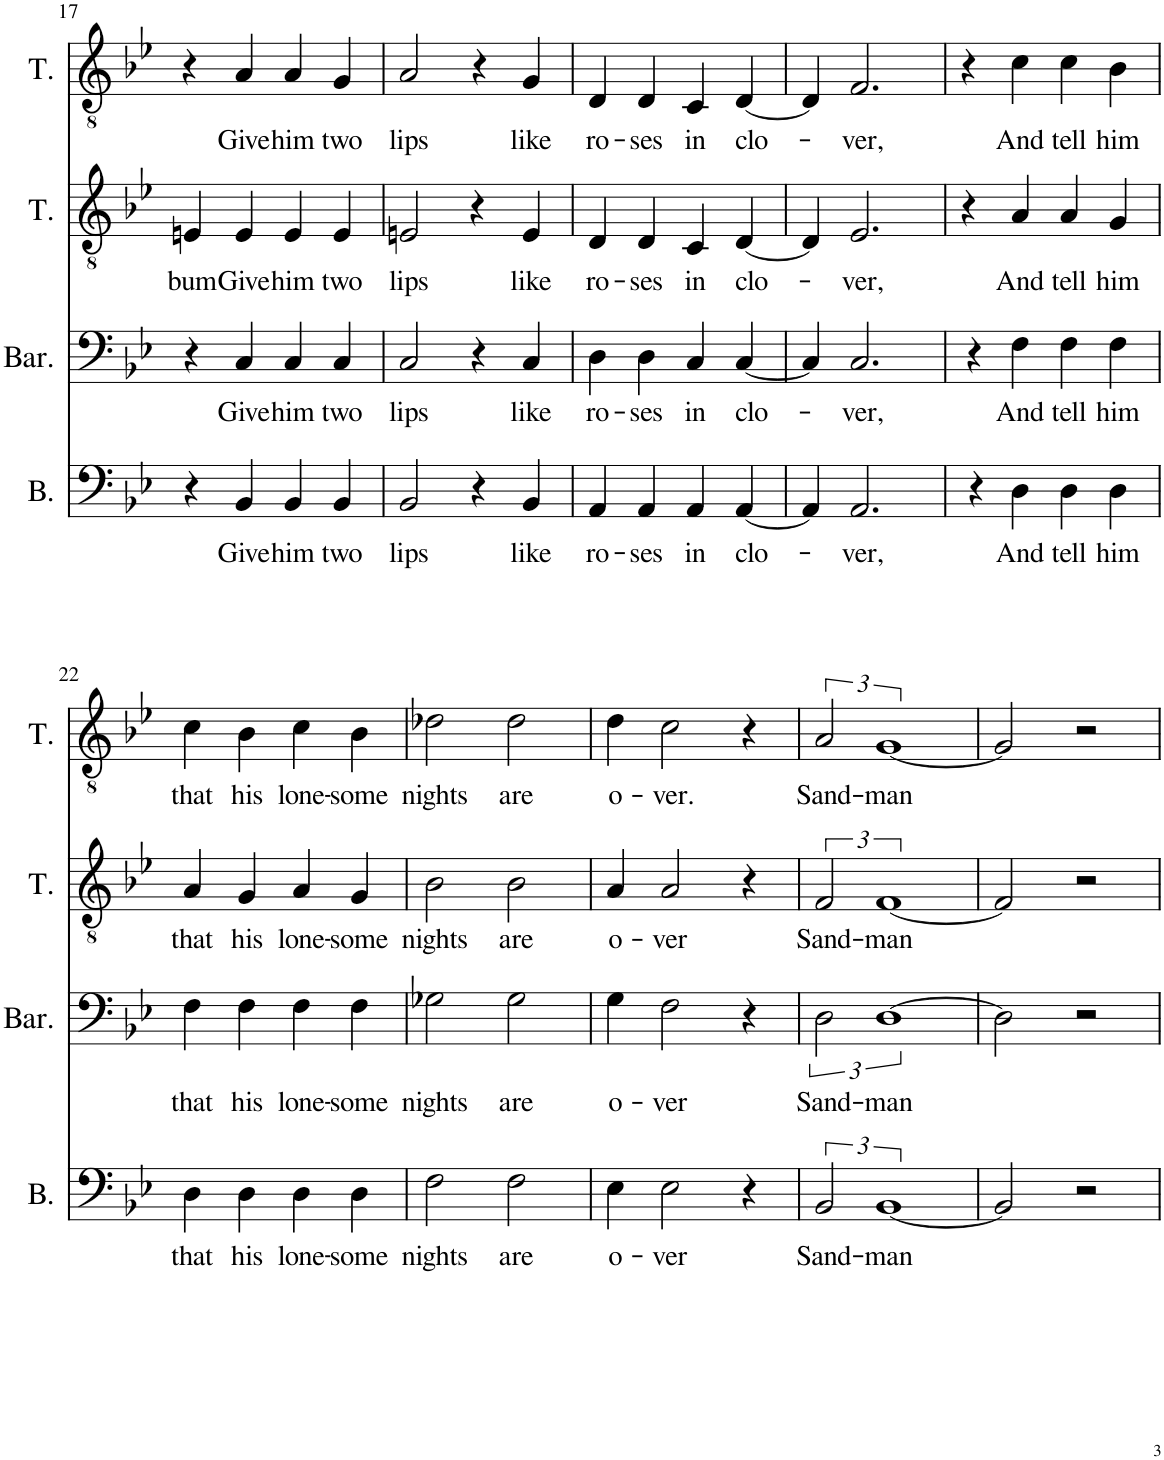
**kern	**text	**kern	**text	**kern	**text	**kern	**text
*part4	*part4	*part3	*part3	*part2	*part2	*part1	*part1
*staff4	*staff4	*staff3	*staff3	*staff2	*staff2	*staff1	*staff1
*I"Bass	*	*I"Baritone	*	*I"Tenor	*	*I"Tenor	*
*I'B.	*	*I'Bar.	*	*I'T.	*	*I'T.	*
!!LO:PB:g=z
*clefF4	*	*clefF4	*	*clefGv2	*	*clefGv2	*
*k[b-e-]	*	*k[b-e-]	*	*k[b-e-]	*	*k[b-e-]	*
*M4/4	*	*M4/4	*	*M4/4	*	*M4/4	*
=17	=17	=17	=17	=17	=17	=17	=17
!	!	!	!	!	!LO:LY:b	!	!
4r	.	4r	.	4En/	bum	4r	.
!	!LO:LY:b	!	!LO:LY:b	!	!LO:LY:b	!	!LO:LY:b
4BB-/	Give	4C/	Give	4E/	Give	4A/	Give
!	!LO:LY:b	!	!LO:LY:b	!	!LO:LY:b	!	!LO:LY:b
4BB-/	him	4C/	him	4E/	him	4A/	him
!	!LO:LY:b	!	!LO:LY:b	!	!LO:LY:b	!	!LO:LY:b
4BB-/	two	4C/	two	4E/	two	4G/	two
=18	=18	=18	=18	=18	=18	=18	=18
!	!LO:LY:b	!	!LO:LY:b	!	!LO:LY:b	!	!LO:LY:b
2BB-/	lips	2C/	lips	2En/	lips	2A/	lips
4r	.	4r	.	4r	.	4r	.
!	!LO:LY:b	!	!LO:LY:b	!	!LO:LY:b	!	!LO:LY:b
4BB-/	like	4C/	like	4E/	like	4G/	like
=19	=19	=19	=19	=19	=19	=19	=19
!	!LO:LY:b	!	!LO:LY:b	!	!LO:LY:b	!	!LO:LY:b
4AA/	ro-	4D\	ro-	4D/	ro-	4D/	ro-
!	!LO:LY:b	!	!LO:LY:b	!	!LO:LY:b	!	!LO:LY:b
4AA/	-ses	4D\	-ses	4D/	-ses	4D/	-ses
!	!LO:LY:b	!	!LO:LY:b	!	!LO:LY:b	!	!LO:LY:b
4AA/	in	4C/	in	4C/	in	4C/	in
!	!LO:LY:b	!	!LO:LY:b	!	!LO:LY:b	!	!LO:LY:b
[4AA/	clo-	[4C/	clo-	[4D/	clo-	[4D/	clo-
=20	=20	=20	=20	=20	=20	=20	=20
4AA/]	.	4C/]	.	4D/]	.	4D/]	.
!	!LO:LY:b	!	!LO:LY:b	!	!LO:LY:b	!	!LO:LY:b
2.AA/	-ver,	2.C/	-ver,	2.E-/	-ver,	2.F/	-ver,
=21	=21	=21	=21	=21	=21	=21	=21
4r	.	4r	.	4r	.	4r	.
!	!LO:LY:b	!	!LO:LY:b	!	!LO:LY:b	!	!LO:LY:b
4D\	And	4F\	And	4A/	And	4c\	And
!	!LO:LY:b	!	!LO:LY:b	!	!LO:LY:b	!	!LO:LY:b
4D\	tell	4F\	tell	4A/	tell	4c\	tell
!	!LO:LY:b	!	!LO:LY:b	!	!LO:LY:b	!	!LO:LY:b
4D\	him	4F\	him	4G/	him	4B-\	him
!!LO:LB:g=z
=22	=22	=22	=22	=22	=22	=22	=22
!	!LO:LY:b	!	!LO:LY:b	!	!LO:LY:b	!	!LO:LY:b
4D\	that	4F\	that	4A/	that	4c\	that
!	!LO:LY:b	!	!LO:LY:b	!	!LO:LY:b	!	!LO:LY:b
4D\	his	4F\	his	4G/	his	4B-\	his
!	!LO:LY:b	!	!LO:LY:b	!	!LO:LY:b	!	!LO:LY:b
4D\	lone-	4F\	lone-	4A/	lone-	4c\	lone-
!	!LO:LY:b	!	!LO:LY:b	!	!LO:LY:b	!	!LO:LY:b
4D\	-some	4F\	-some	4G/	-some	4B-\	-some
=23	=23	=23	=23	=23	=23	=23	=23
!	!LO:LY:b	!	!LO:LY:b	!	!LO:LY:b	!	!LO:LY:b
2F\	nights	2G-X\	nights	2B-\	nights	2d-X\	nights
!	!LO:LY:b	!	!LO:LY:b	!	!LO:LY:b	!	!LO:LY:b
2F\	are	2G-\	are	2B-\	are	2d-\	are
=24	=24	=24	=24	=24	=24	=24	=24
!	!LO:LY:b	!	!LO:LY:b	!	!LO:LY:b	!	!LO:LY:b
4E-\	o-	4G\	o-	4A/	o-	4d\	o-
!	!LO:LY:b	!	!LO:LY:b	!	!LO:LY:b	!	!LO:LY:b
2E-\	-ver	2F\	-ver	2A/	-ver	2c\	-ver.
4r	.	4r	.	4r	.	4r	.
=25	=25	=25	=25	=25	=25	=25	=25
!	!LO:LY:b	!	!LO:LY:b	!	!LO:LY:b	!	!LO:LY:b
3BB-/	Sand-	3D\	Sand-	3F/	Sand-	3A/	Sand-
!	!LO:LY:b	!	!LO:LY:b	!	!LO:LY:b	!	!LO:LY:b
[3%2BB-	-man	[3%2D	-man	[3%2F	-man	[3%2G	-man
=26	=26	=26	=26	=26	=26	=26	=26
2BB-/]	.	2D\]	.	2F/]	.	2G/]	.
2r	.	2r	.	2r	.	2r	.
=	=	=	=	=	=	=	=
*-	*-	*-	*-	*-	*-	*-	*-
